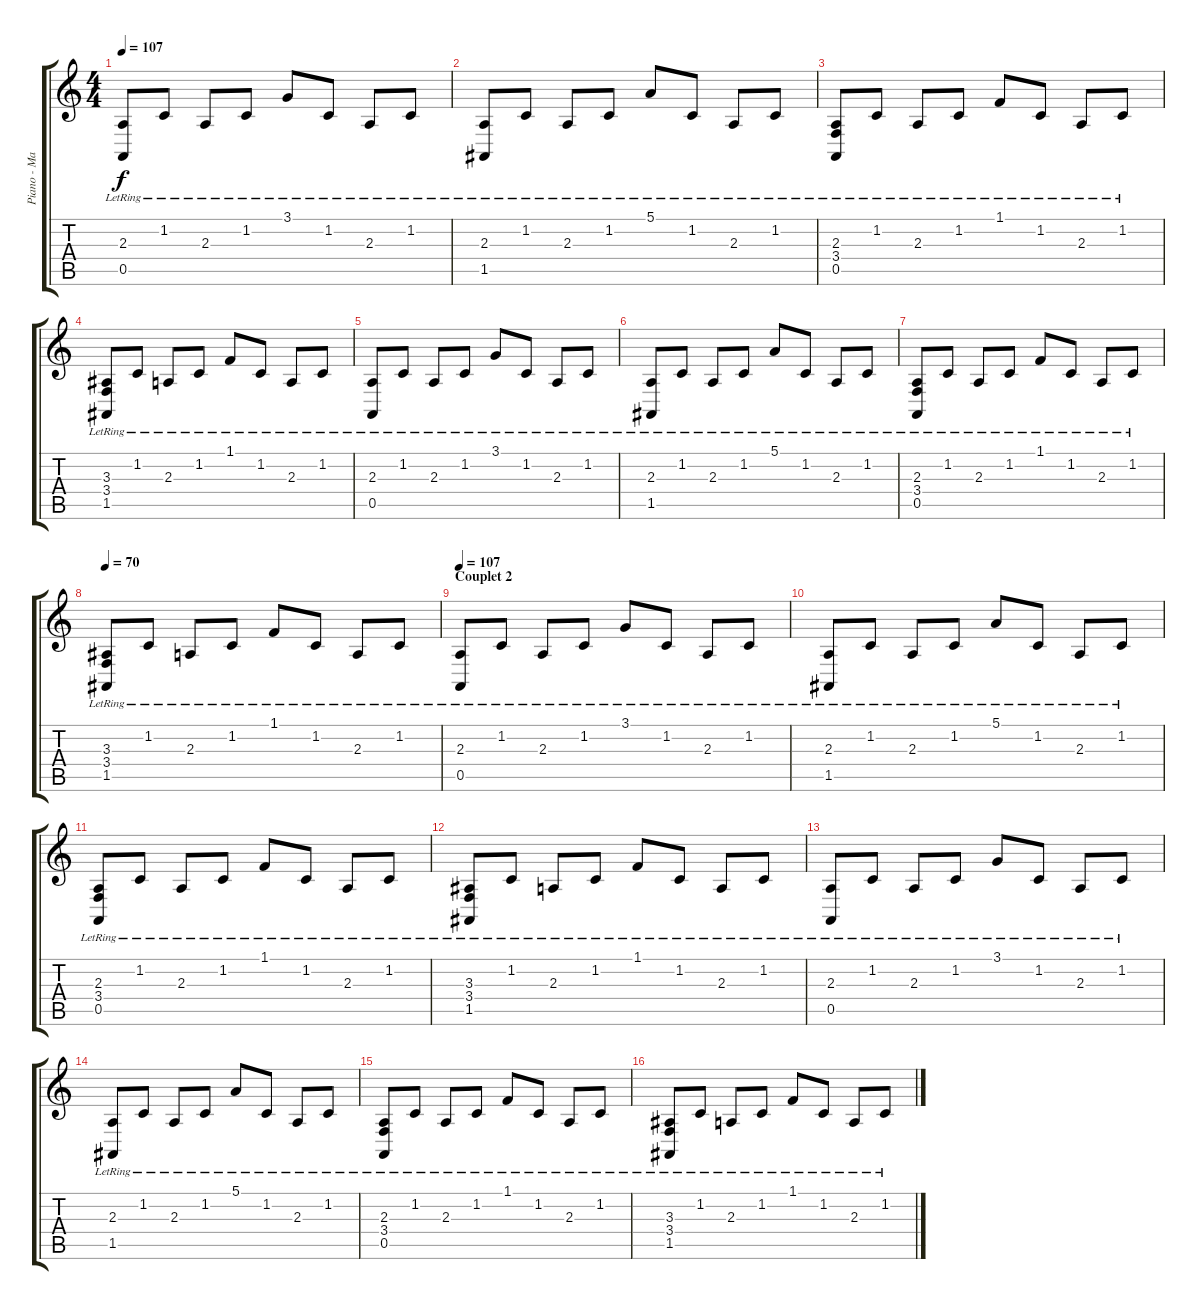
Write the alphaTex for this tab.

\track ("Piano - Main Droite" "Piano - Ma") {instrument acousticgrandpiano}
\staff {score tabs}
\tuning (E4 B3 G3 D3 A2 E2) {hide}
\ts (4 4)
\tempo 107
\clef g2
\ks c
(2.3{lr} 0.5{lr}).8{dy f} 1.2{lr}.8 2.3{lr}.8 1.2{lr}.8 3.1{lr}.8 1.2{lr}.8 2.3{lr}.8 1.2{lr}.8 |
(2.3{lr} 1.5{lr}).8 1.2{lr}.8 2.3{lr}.8 1.2{lr}.8 5.1{lr}.8 1.2{lr}.8 2.3{lr}.8 1.2{lr}.8 |
(2.3{lr} 3.4{lr} 0.5{lr}).8 1.2{lr}.8 2.3{lr}.8 1.2{lr}.8 1.1{lr}.8 1.2{lr}.8 2.3{lr}.8 1.2{lr}.8 |
(3.3{lr} 3.4{lr} 1.5{lr}).8 1.2{lr}.8 2.3{lr}.8 1.2{lr}.8 1.1{lr}.8 1.2{lr}.8 2.3{lr}.8 1.2{lr}.8 |
(2.3{lr} 0.5{lr}).8 1.2{lr}.8 2.3{lr}.8 1.2{lr}.8 3.1{lr}.8 1.2{lr}.8 2.3{lr}.8 1.2{lr}.8 |
(2.3{lr} 1.5{lr}).8 1.2{lr}.8 2.3{lr}.8 1.2{lr}.8 5.1{lr}.8 1.2{lr}.8 2.3{lr}.8 1.2{lr}.8 |
(2.3{lr} 3.4{lr} 0.5{lr}).8 1.2{lr}.8 2.3{lr}.8 1.2{lr}.8 1.1{lr}.8 1.2{lr}.8 2.3{lr}.8 1.2{lr}.8 |
\tempo 70
(3.3{lr} 3.4{lr} 1.5{lr}).8 1.2{lr}.8 2.3{lr}.8 1.2{lr}.8 1.1{lr}.8 1.2{lr}.8 2.3{lr}.8 1.2{lr}.8 |
\section ("" "Couplet 2")
\tempo 107
(2.3{lr} 0.5{lr}).8 1.2{lr}.8 2.3{lr}.8 1.2{lr}.8 3.1{lr}.8 1.2{lr}.8 2.3{lr}.8 1.2{lr}.8 |
(2.3{lr} 1.5{lr}).8 1.2{lr}.8 2.3{lr}.8 1.2{lr}.8 5.1{lr}.8 1.2{lr}.8 2.3{lr}.8 1.2{lr}.8 |
(2.3{lr} 3.4{lr} 0.5{lr}).8 1.2{lr}.8 2.3{lr}.8 1.2{lr}.8 1.1{lr}.8 1.2{lr}.8 2.3{lr}.8 1.2{lr}.8 |
(3.3{lr} 3.4{lr} 1.5{lr}).8 1.2{lr}.8 2.3{lr}.8 1.2{lr}.8 1.1{lr}.8 1.2{lr}.8 2.3{lr}.8 1.2{lr}.8 |
(2.3{lr} 0.5{lr}).8 1.2{lr}.8 2.3{lr}.8 1.2{lr}.8 3.1{lr}.8 1.2{lr}.8 2.3{lr}.8 1.2{lr}.8 |
(2.3{lr} 1.5{lr}).8 1.2{lr}.8 2.3{lr}.8 1.2{lr}.8 5.1{lr}.8 1.2{lr}.8 2.3{lr}.8 1.2{lr}.8 |
(2.3{lr} 3.4{lr} 0.5{lr}).8 1.2{lr}.8 2.3{lr}.8 1.2{lr}.8 1.1{lr}.8 1.2{lr}.8 2.3{lr}.8 1.2{lr}.8 |
(3.3{lr} 3.4{lr} 1.5{lr}).8 1.2{lr}.8 2.3{lr}.8 1.2{lr}.8 1.1{lr}.8 1.2{lr}.8 2.3{lr}.8 1.2{lr}.8
